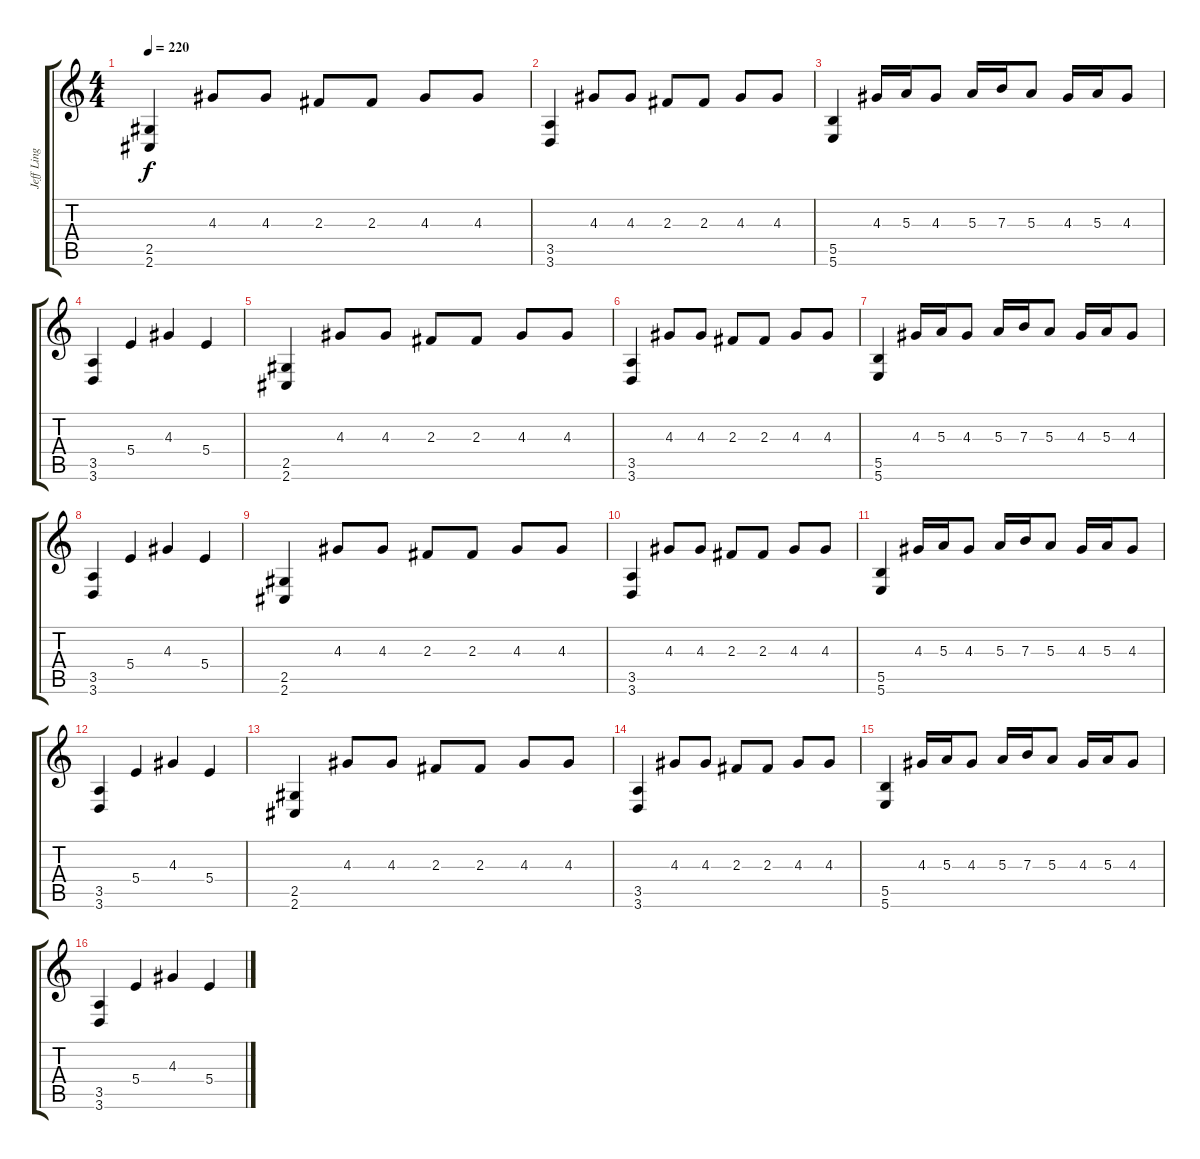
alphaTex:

\track ("Jeff Ling" "Jeff Ling") {instrument distortionguitar}
\staff {score tabs}
\tuning (Db4 Ab3 E3 B2 Gb2 B1) {hide}
\ts (4 4)
\tempo 220
\clef g2
\ks c
(2.5 2.6).4{dy f instrument distortionguitar} 4.3.8 4.3.8 2.3.8 2.3.8 4.3.8 4.3.8 |
(3.5 3.6).4 4.3.8 4.3.8 2.3.8 2.3.8 4.3.8 4.3.8 |
(5.5 5.6).4 4.3.16 5.3.16 4.3.8 5.3.16 7.3.16 5.3.8 4.3.16 5.3.16 4.3.8 |
(3.5 3.6).4 5.4.4 4.3.4 5.4.4 |
(2.5 2.6).4 4.3.8 4.3.8 2.3.8 2.3.8 4.3.8 4.3.8 |
(3.5 3.6).4 4.3.8 4.3.8 2.3.8 2.3.8 4.3.8 4.3.8 |
(5.5 5.6).4 4.3.16 5.3.16 4.3.8 5.3.16 7.3.16 5.3.8 4.3.16 5.3.16 4.3.8 |
(3.5 3.6).4 5.4.4 4.3.4 5.4.4 |
(2.5 2.6).4 4.3.8 4.3.8 2.3.8 2.3.8 4.3.8 4.3.8 |
(3.5 3.6).4 4.3.8 4.3.8 2.3.8 2.3.8 4.3.8 4.3.8 |
(5.5 5.6).4 4.3.16 5.3.16 4.3.8 5.3.16 7.3.16 5.3.8 4.3.16 5.3.16 4.3.8 |
(3.5 3.6).4 5.4.4 4.3.4 5.4.4 |
(2.5 2.6).4 4.3.8 4.3.8 2.3.8 2.3.8 4.3.8 4.3.8 |
(3.5 3.6).4 4.3.8 4.3.8 2.3.8 2.3.8 4.3.8 4.3.8 |
(5.5 5.6).4 4.3.16 5.3.16 4.3.8 5.3.16 7.3.16 5.3.8 4.3.16 5.3.16 4.3.8 |
(3.5 3.6).4 5.4.4 4.3.4 5.4.4
